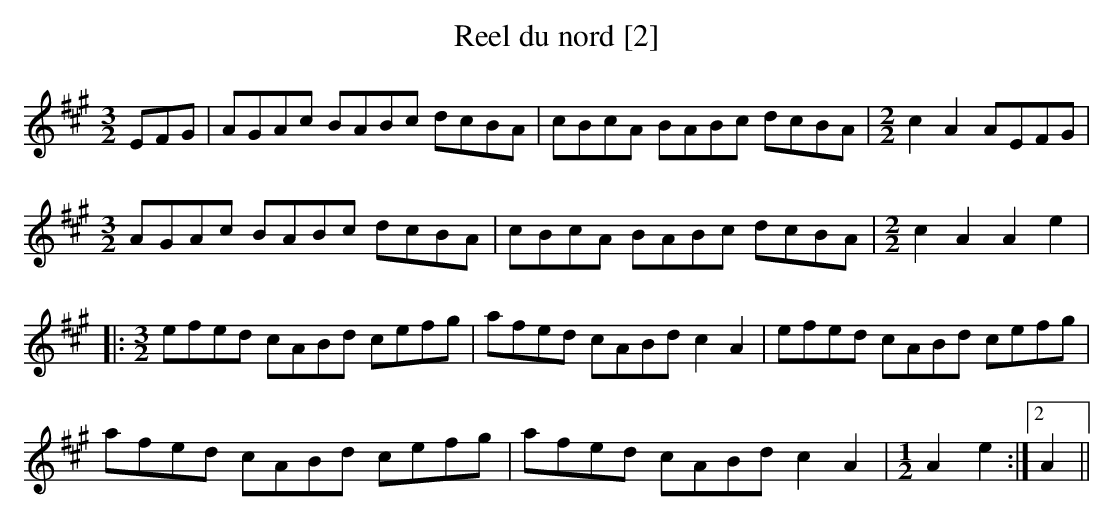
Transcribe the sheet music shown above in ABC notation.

X:1
T:Reel du nord [2]
M:3/2
L:1/8
K:A
EFG|AGAc BABc dcBA|cBcA BABc dcBA|[M:2/2]c2A2 AEFG|
[M:3/2]AGAc BABc dcBA|cBcA BABc dcBA|[M:2/2]c2A2A2e2|
|:[M:3/2]efed cABd cefg|afed cABd c2A2|efed cABd cefg|
afed cABd cefg|afed cABd c2A2|[M:1/2]A2e2:|2 A2||
